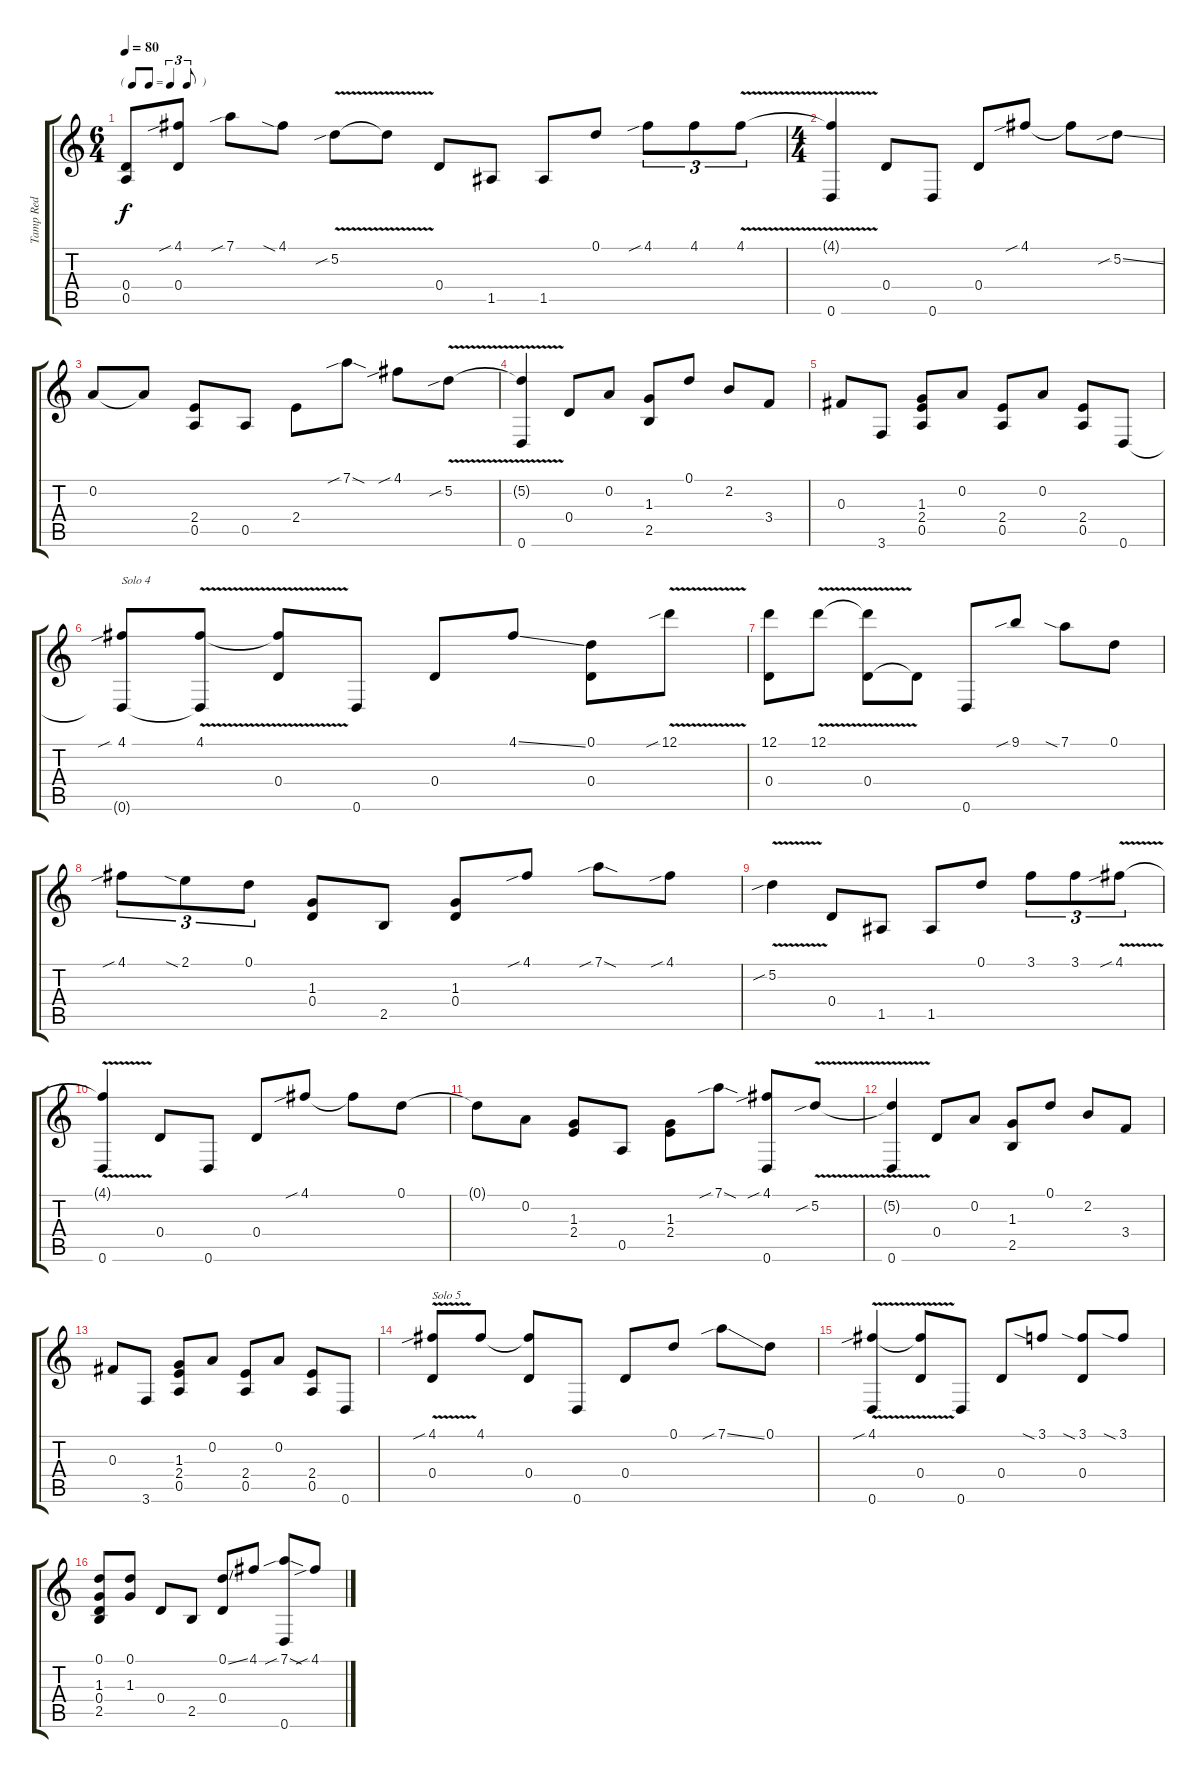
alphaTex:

\track ("Tamp Red" "Tamp Red") {instrument acousticguitarsteel}
\staff {score tabs}
\tuning (D4 A3 Gb3 D3 A2 D2) {hide}
\ts (6 4)
\tf triplet8th
\tempo 80
\clef g2
\ks c
(0.4 0.5).8{dy f} (4.1{sib} 0.4).8 7.1{sib}.8 4.1{sia}.8 5.2{v sib}.8 5.2{t}.8 0.4.8 1.5.8 1.5.8 0.1.8 4.1{sib}.8{tu (3 2)} 4.1.8{tu (3 2)} 4.1{v}.8{tu (3 2)} |
\ts (4 4)
(4.1{t} 0.6).4 0.4.8 0.6.8 0.4.8 4.1{sib}.8 4.1{t}.8 5.2{sib ss}.8 |
0.2.8 0.2{t}.8 (2.4 0.5).8 0.5.8 2.4.8 7.1{sib sod}.8 4.1{sib}.8 5.2{v sib}.8 |
(5.2{t} 0.6).4 0.4.8 0.2.8 (1.3 2.5).8 0.1.8 2.2.8 3.4.8 |
0.3.8 3.6.8 (1.3 2.4 0.5).8 0.2.8 (2.4 0.5).8 0.2.8 (2.4 0.5).8 0.6.8 |
(4.1{sib} 0.6{t}).8{txt "Solo 4"} (4.1{v} 0.6{t}).8 (4.1{t} 0.4).8 0.6.8 0.4.8 4.1{ss}.8 (0.1 0.4).8 12.1{v sib}.8 |
(12.1 0.4).8 12.1{v}.8 (12.1{t} 0.4).8 0.4{t}.8 0.6.8 9.1{sib}.8 7.1{sia}.8 0.1.8 |
4.1{sib}.8{tu (3 2)} 2.1{sia}.8{tu (3 2)} 0.1.8{tu (3 2)} (1.3 0.4).8 2.5.8 (1.3 0.4).8 4.1{sib}.8 7.1{sib sod}.8 4.1{sib}.8 |
5.2{v sib}.4 0.4.8 1.5.8 1.5.8 0.1.8 3.1.8{tu (3 2)} 3.1.8{tu (3 2)} 4.1{v sib}.8{tu (3 2)} |
(4.1{t} 0.6).4 0.4.8 0.6.8 0.4.8 4.1{sib}.8 4.1{t}.8 0.1.8 |
0.1{t}.8 0.2.8 (1.3 2.4).8 0.5.8 (1.3 2.4).8 7.1{sib sod}.8 (4.1{sib} 0.6).8 5.2{v sib}.8 |
(5.2{t} 0.6).4 0.4.8 0.2.8 (1.3 2.5).8 0.1.8 2.2.8 3.4.8 |
0.3.8 3.6.8 (1.3 2.4 0.5).8 0.2.8 (2.4 0.5).8 0.2.8 (2.4 0.5).8 0.6.8 |
(4.1{v sib} 0.4).8{txt "Solo 5"} 4.1.8 (4.1{t} 0.4).8 0.6.8 0.4.8 0.1.8 7.1{sib ss}.8 0.1.8 |
(4.1{v sib} 0.6).4 (4.1{t} 0.4).8 0.6.8 0.4.8 3.1{sia}.8 (3.1{sia} 0.4).8 3.1{sia}.8 |
(0.1 1.3 0.4 2.5).8 (0.1 1.3).8 0.4.8 2.5.8 (0.1{ss} 0.4).8 4.1.8 (7.1{sib sod} 0.6).8 4.1{sib}.8
